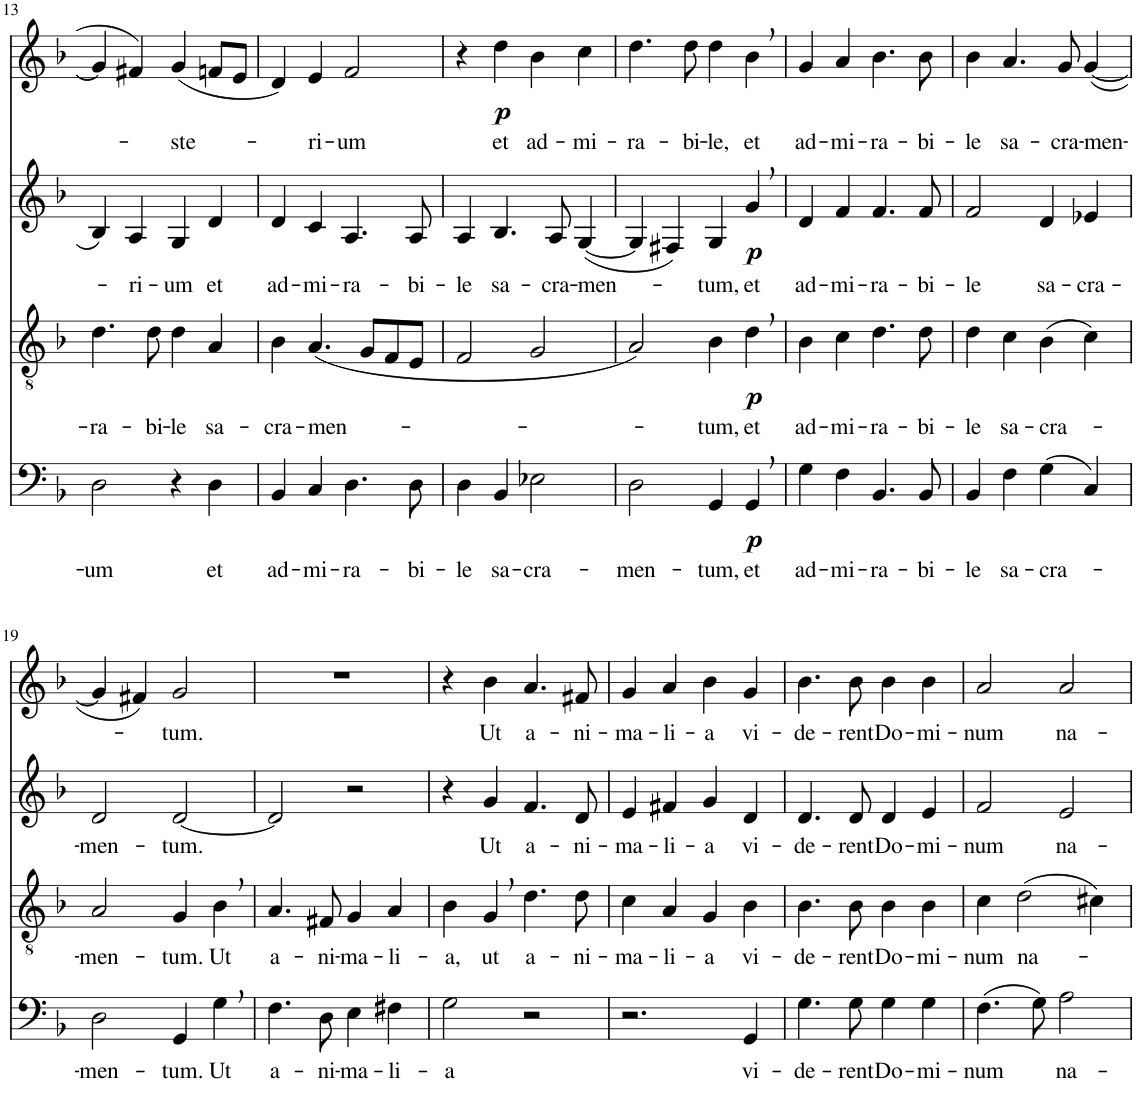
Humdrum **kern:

**kern	**text	**dynam	**kern	**text	**dynam	**kern	**text	**dynam	**kern	**text	**dynam
*part4	*part4	*part4	*part3	*part3	*part3	*part2	*part2	*part2	*part1	*part1	*part1
*staff4	*staff4	*staff4	*staff3	*staff3	*staff3	*staff2	*staff2	*staff2	*staff1	*staff1	*staff1
*I"Bassi	*	*	*I"Tenori	*	*	*I"Contralti	*	*	*I"Soprani	*	*
!!LO:PB:g=z
*clefF4	*	*	*clefGv2	*	*	*clefG2	*	*	*clefG2	*	*
*k[b-]	*	*	*k[b-]	*	*	*k[b-]	*	*	*k[b-]	*	*
*F:	*	*	*F:	*	*	*F:	*	*	*F:	*	*
*M4/4	*	*	*M4/4	*	*	*M4/4	*	*	*M4/4	*	*
=13	=13	=13	=13	=13	=13	=13	=13	=13	=13	=13	=13
!	!LO:LY:b	!	!	!LO:LY:b	!	!	!	!	!	!	!
2D\	-um	.	4.d\	-ra-	.	4B-/	.	.	4g/]	.	.
!	!	!	!	!	!	!	!LO:LY:b	!	!	!	!
.	.	.	.	.	.	4A/	-ri-	.	4f#X/	.	.
!	!	!	!	!LO:LY:b	!	!	!	!	!	!	!
.	.	.	8d\	-bi-	.	.	.	.	.	.	.
!	!	!	!	!LO:LY:b	!	!	!LO:LY:b	!	!	!LO:LY:b	!
4r	.	.	4d\	-le	.	4G/	-um	.	(4g/	-ste-	.
!	!LO:LY:b	!	!	!LO:LY:b	!	!	!LO:LY:b	!	!	!	!
4D\	et	.	4A/	sa-	.	4d/	et	.	8fn/L	.	.
.	.	.	.	.	.	.	.	.	8e/J	.	.
=14	=14	=14	=14	=14	=14	=14	=14	=14	=14	=14	=14
!	!LO:LY:b	!	!	!LO:LY:b	!	!	!LO:LY:b	!	!	!	!
4BB-/	ad-	.	4B-\	-cra-	.	4d/	ad-	.	4d/)	.	.
!	!LO:LY:b	!	!	!LO:LY:b	!	!	!LO:LY:b	!	!	!LO:LY:b	!
4C/	-mi-	.	(4.A/	-men-	.	4c/	-mi-	.	4e/	-ri-	.
!	!LO:LY:b	!	!	!	!	!	!LO:LY:b	!	!	!LO:LY:b	!
4.D\	-ra-	.	.	.	.	4.A/	-ra-	.	2f/	-um	.
.	.	.	8G/L	.	.	.	.	.	.	.	.
.	.	.	8F/	.	.	.	.	.	.	.	.
!	!LO:LY:b	!	!	!	!	!	!LO:LY:b	!	!	!	!
8D\	-bi-	.	8E/J	.	.	8A/	-bi-	.	.	.	.
=15	=15	=15	=15	=15	=15	=15	=15	=15	=15	=15	=15
!	!LO:LY:b	!	!	!	!	!	!LO:LY:b	!	!	!	!
4D\	-le	.	2F/	.	.	4A/	-le	.	4r	.	.
!	!LO:LY:b	!	!	!	!	!	!LO:LY:b	!	!	!LO:LY:b	!LO:DY:b
4BB-/	sa-	.	.	.	.	4.B-/	sa-	.	4dd\	et	p
!	!LO:LY:b	!	!	!	!	!	!	!	!	!LO:LY:b	!
2E-X\	-cra-	.	2G/	.	.	.	.	.	4b-\	ad-	.
!	!	!	!	!	!	!	!LO:LY:b	!	!	!	!
.	.	.	.	.	.	8A/	-cra-	.	.	.	.
!	!	!	!	!	!	!	!LO:LY:b	!	!	!LO:LY:b	!
.	.	.	.	.	.	([4G/	-men-	.	4cc\	-mi-	.
=16	=16	=16	=16	=16	=16	=16	=16	=16	=16	=16	=16
!	!LO:LY:b	!	!	!	!	!	!	!	!	!LO:LY:b	!
2D\	-men-	.	2A/)	.	.	4G/]	.	.	4.dd\	-ra-	.
.	.	.	.	.	.	4F#X/)	.	.	.	.	.
!	!	!	!	!	!	!	!	!	!	!LO:LY:b	!
.	.	.	.	.	.	.	.	.	8dd\	-bi-	.
!	!LO:LY:b	!	!	!LO:LY:b	!	!	!LO:LY:b	!	!	!LO:LY:b	!
4GG/	-tum,	.	4B-\	-tum,	.	4G/	-tum,	.	4dd\	-le,	.
!	!LO:LY:b	!LO:DY:b	!	!LO:LY:b	!LO:DY:b	!	!LO:LY:b	!LO:DY:b	!	!LO:LY:b	!
4GG,/	et	p	4d,\	et	p	4g,/	et	p	4b-,\	et	.
=17	=17	=17	=17	=17	=17	=17	=17	=17	=17	=17	=17
!	!LO:LY:b	!	!	!LO:LY:b	!	!	!LO:LY:b	!	!	!LO:LY:b	!
4G\	ad-	.	4B-\	ad-	.	4d/	ad-	.	4g/	ad-	.
!	!LO:LY:b	!	!	!LO:LY:b	!	!	!LO:LY:b	!	!	!LO:LY:b	!
4F\	-mi-	.	4c\	-mi-	.	4f/	-mi-	.	4a/	-mi-	.
!	!LO:LY:b	!	!	!LO:LY:b	!	!	!LO:LY:b	!	!	!LO:LY:b	!
4.BB-/	-ra-	.	4.d\	-ra-	.	4.f/	-ra-	.	4.b-\	-ra-	.
!	!LO:LY:b	!	!	!LO:LY:b	!	!	!LO:LY:b	!	!	!LO:LY:b	!
8BB-/	-bi-	.	8d\	-bi-	.	8f/	-bi-	.	8b-\	-bi-	.
=18	=18	=18	=18	=18	=18	=18	=18	=18	=18	=18	=18
!	!LO:LY:b	!	!	!LO:LY:b	!	!	!LO:LY:b	!	!	!LO:LY:b	!
4BB-/	-le	.	4d\	-le	.	2f/	-le	.	4b-\	-le	.
!	!LO:LY:b	!	!	!LO:LY:b	!	!	!	!	!	!LO:LY:b	!
4F\	sa-	.	4c\	sa-	.	.	.	.	4.a/	sa-	.
!	!LO:LY:b	!	!	!LO:LY:b	!	!	!LO:LY:b	!	!	!	!
(4G\	-cra-	.	(4B-\	-cra-	.	4d/	sa-	.	.	.	.
!	!	!	!	!	!	!	!	!	!	!LO:LY:b	!
.	.	.	.	.	.	.	.	.	8g/	-cra-	.
!	!	!	!	!	!	!	!LO:LY:b	!	!	!LO:LY:b	!
4C/)	.	.	4c\)	.	.	4e-X/	-cra-	.	([4g/	-men-	.
!!LO:LB:g=z
=19	=19	=19	=19	=19	=19	=19	=19	=19	=19	=19	=19
!	!LO:LY:b	!	!	!LO:LY:b	!	!	!LO:LY:b	!	!	!	!
2D\	-men-	.	2A/	-men-	.	2d/	-men-	.	4g/]	.	.
.	.	.	.	.	.	.	.	.	4f#X/)	.	.
!	!LO:LY:b	!	!	!LO:LY:b	!	!	!LO:LY:b	!	!	!LO:LY:b	!
4GG/	-tum.	.	4G/	-tum.	.	[2d/	-tum.	.	2g/	-tum.	.
!	!LO:LY:b	!	!	!LO:LY:b	!	!	!	!	!	!	!
4G,\	Ut	.	4B-,\	Ut	.	.	.	.	.	.	.
=20	=20	=20	=20	=20	=20	=20	=20	=20	=20	=20	=20
!	!LO:LY:b	!	!	!LO:LY:b	!	!	!	!	!	!	!
4.F\	a-	.	4.A/	a-	.	2d/]	.	.	1r	.	.
!	!LO:LY:b	!	!	!LO:LY:b	!	!	!	!	!	!	!
8D\	-ni-	.	8F#X/	-ni-	.	.	.	.	.	.	.
!	!LO:LY:b	!	!	!LO:LY:b	!	!	!	!	!	!	!
4E\	-ma-	.	4G/	-ma-	.	2r	.	.	.	.	.
!	!LO:LY:b	!	!	!LO:LY:b	!	!	!	!	!	!	!
4F#X\	-li-	.	4A/	-li-	.	.	.	.	.	.	.
=21	=21	=21	=21	=21	=21	=21	=21	=21	=21	=21	=21
!	!LO:LY:b	!	!	!LO:LY:b	!	!	!	!	!	!	!
2G\	-a	.	4B-\	-a,	.	4r	.	.	4r	.	.
!	!	!	!	!LO:LY:b	!	!	!LO:LY:b	!	!	!LO:LY:b	!
.	.	.	4G,/	ut	.	4g/	Ut	.	4b-\	Ut	.
!	!	!	!	!LO:LY:b	!	!	!LO:LY:b	!	!	!LO:LY:b	!
2r	.	.	4.d\	a-	.	4.f/	a-	.	4.a/	a-	.
!	!	!	!	!LO:LY:b	!	!	!LO:LY:b	!	!	!LO:LY:b	!
.	.	.	8d\	-ni-	.	8d/	-ni-	.	8f#X/	-ni-	.
=22	=22	=22	=22	=22	=22	=22	=22	=22	=22	=22	=22
!	!	!	!	!LO:LY:b	!	!	!LO:LY:b	!	!	!LO:LY:b	!
2.r	.	.	4c\	-ma-	.	4e/	-ma-	.	4g/	-ma-	.
!	!	!	!	!LO:LY:b	!	!	!LO:LY:b	!	!	!LO:LY:b	!
.	.	.	4A/	-li-	.	4f#X/	-li-	.	4a/	-li-	.
!	!	!	!	!LO:LY:b	!	!	!LO:LY:b	!	!	!LO:LY:b	!
.	.	.	4G/	-a	.	4g/	-a	.	4b-\	-a	.
!	!LO:LY:b	!	!	!LO:LY:b	!	!	!LO:LY:b	!	!	!LO:LY:b	!
4GG/	vi-	.	4B-\	vi-	.	4d/	vi-	.	4g/	vi-	.
=23	=23	=23	=23	=23	=23	=23	=23	=23	=23	=23	=23
!	!LO:LY:b	!	!	!LO:LY:b	!	!	!LO:LY:b	!	!	!LO:LY:b	!
4.G\	-de-	.	4.B-\	-de-	.	4.d/	-de-	.	4.b-\	-de-	.
!	!LO:LY:b	!	!	!LO:LY:b	!	!	!LO:LY:b	!	!	!LO:LY:b	!
8G\	-rent	.	8B-\	-rent	.	8d/	-rent	.	8b-\	-rent	.
!	!LO:LY:b	!	!	!LO:LY:b	!	!	!LO:LY:b	!	!	!LO:LY:b	!
4G\	Do-	.	4B-\	Do-	.	4d/	Do-	.	4b-\	Do-	.
!	!LO:LY:b	!	!	!LO:LY:b	!	!	!LO:LY:b	!	!	!LO:LY:b	!
4G\	-mi-	.	4B-\	-mi-	.	4e/	-mi-	.	4b-\	-mi-	.
=24	=24	=24	=24	=24	=24	=24	=24	=24	=24	=24	=24
!	!LO:LY:b	!	!	!LO:LY:b	!	!	!LO:LY:b	!	!	!LO:LY:b	!
(4.F\	-num	.	4c\	-num	.	2f/	-num	.	2a/	-num	.
!	!	!	!	!LO:LY:b	!	!	!	!	!	!	!
.	.	.	(2d\	na-	.	.	.	.	.	.	.
8G\)	.	.	.	.	.	.	.	.	.	.	.
!	!LO:LY:b	!	!	!	!	!	!LO:LY:b	!	!	!LO:LY:b	!
2A\	na-	.	.	.	.	2e/	na-	.	2a/	na-	.
.	.	.	4c#X\)	.	.	.	.	.	.	.	.
=	=	=	=	=	=	=	=	=	=	=	=
*-	*-	*-	*-	*-	*-	*-	*-	*-	*-	*-	*-
